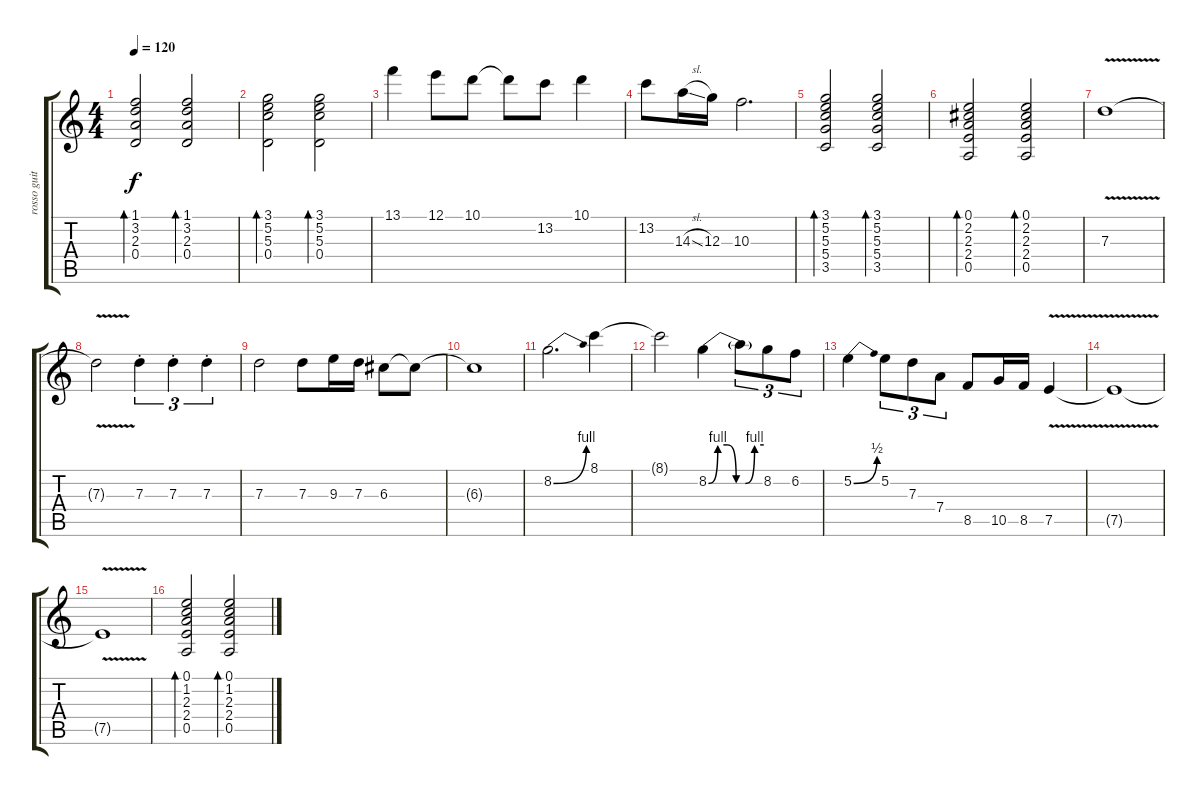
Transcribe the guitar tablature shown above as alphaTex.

\track ("rosso guitar" "rosso guit") {instrument electricguitarjazz}
\staff {score tabs}
\tuning (E4 B3 G3 D3 A2 E2) {hide}
\ts (4 4)
\tempo 120
\clef g2
\ks c
(1.1 3.2 2.3 0.4).2{bd 60 dy f} (1.1 3.2 2.3 0.4).2{bd 60} |
(3.1 5.2 5.3 0.4).2{bd 60} (3.1 5.2 5.3 0.4).2{bd 60} |
13.1.4 12.1.8 10.1.8 10.1{t}.8 13.2.8 10.1.4 |
13.2.8 14.3{sl}.16 12.3.16 10.3.2{d} |
(3.1 5.2 5.3 5.4 3.5).2{bd 60} (3.1 5.2 5.3 5.4 3.5).2{bd 60} |
(0.1 2.2 2.3 2.4 0.5).2{bd 60} (0.1 2.2 2.3 2.4 0.5).2{bd 60} |
7.3{v}.1{volume 16 instrument distortionguitar} |
7.3{t}.2 7.3{st}.4{tu (3 2)} 7.3{st}.4{tu (3 2)} 7.3{st}.4{tu (3 2)} |
7.3.2 7.3.8 9.3.16 7.3.16 6.3.8 6.3{t}.8 |
6.3{t}.1 |
8.2{be (bend 0 0 60 4)}.2{d} 8.1.4 |
8.1{t}.2 8.2{be (custom 0 0 10 4 20 4 30 0 40 0 50 4 60 4)}.4 8.2{t}.8{tu (3 2)} 8.2.8{tu (3 2)} 6.2.8{tu (3 2)} |
5.2{be (bend 0 0 60 2)}.4 5.2.8{tu (3 2)} 7.3.8{tu (3 2)} 7.4.8{tu (3 2)} 8.5.8 10.5.16 8.5.16 7.5{v}.4 |
7.5{v t}.1 |
7.5{t}.1 |
(0.1 1.2 2.3 2.4 0.5).2{bd 60 instrument electricguitarjazz} (0.1 1.2 2.3 2.4 0.5).2{bd 60}
